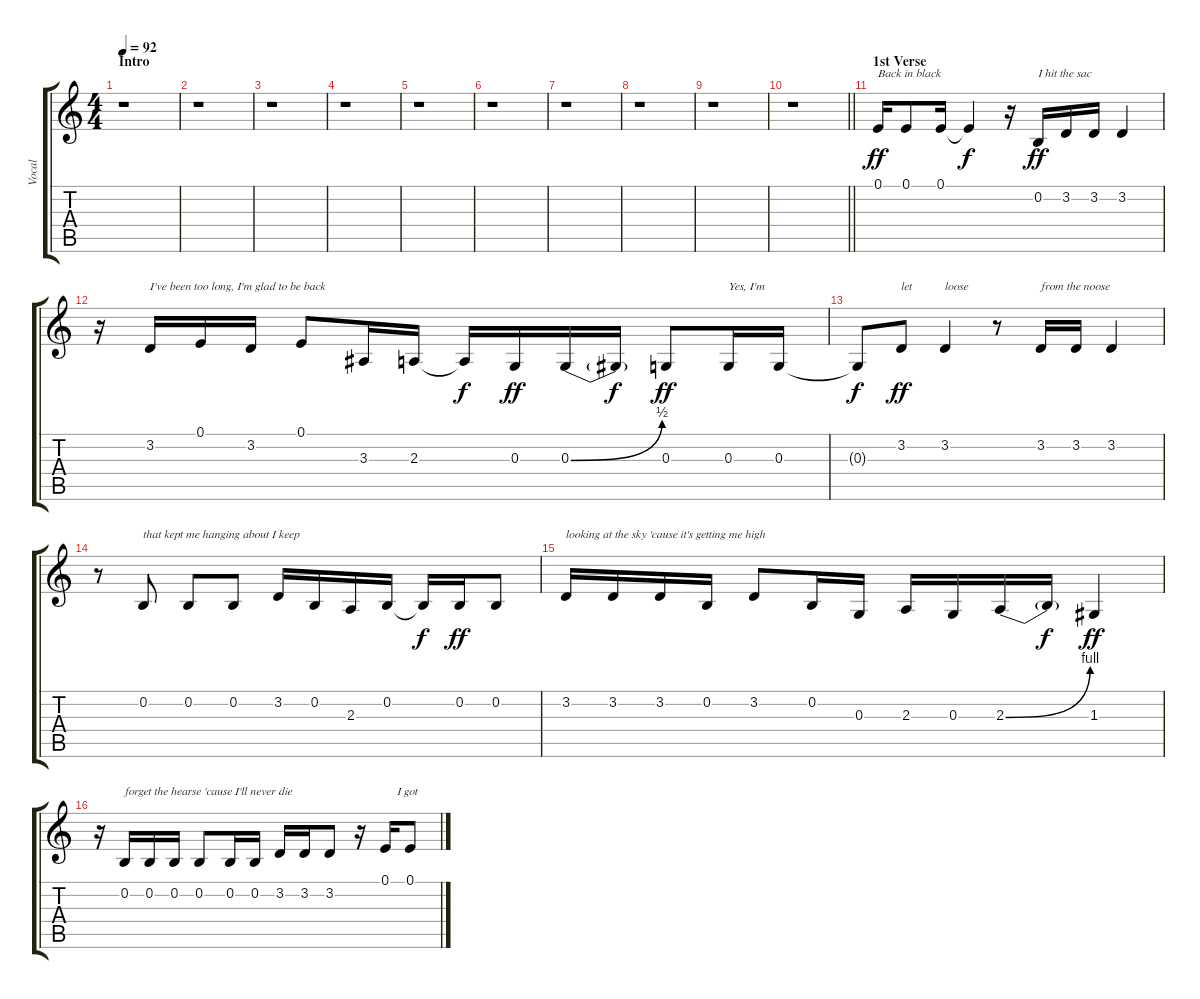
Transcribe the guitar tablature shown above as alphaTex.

\track ("Vocal" "Vocal") {instrument cello}
\staff {score tabs}
\tuning (E4 B3 G3 D3 A2 E2) {hide}
\ts (4 4)
\section ("" "Intro")
\tempo 92
\clef g2
\ks c
r.1{dy ff instrument cello} |
r.1 |
r.1 |
r.1 |
r.1 |
r.1 |
r.1 |
r.1 |
r.1 |
\barLineRight lightlight
r.1 |
\section ("" "1st Verse")
0.1.16{txt "Back in black"} 0.1.8 0.1.16 0.1{t}.4{dy f} r.16 0.2.16{txt "I hit the sac" dy ff} 3.2.16 3.2.16 3.2.4 |
r.16 3.2.16{txt "I've been too long, I'm glad to be back"} 0.1.16 3.2.16 0.1.8 3.3.16 2.3.16 2.3{t}.16{dy f} 0.3.16{dy ff} 0.3{be (bend 0 0 60 2)}.16 0.3{t}.16{dy f} 0.3.8{dy ff} 0.3.16{txt "Yes, I'm"} 0.3.16 |
0.3{t}.8{dy f} 3.2.8{txt "let" dy ff} 3.2.4{txt "loose"} r.8 3.2.16{txt "from the noose"} 3.2.16 3.2.4 |
r.8 0.2.8{txt "that kept me hanging about I keep"} 0.2.8 0.2.8 3.2.16 0.2.16 2.3.16 0.2.16 0.2{t}.16{dy f} 0.2.16{dy ff} 0.2.8 |
3.2.16{txt "looking at the sky 'cause it's getting me high"} 3.2.16 3.2.16 0.2.16 3.2.8 0.2.16 0.3.16 2.3.16 0.3.16 2.3{be (bend 0 0 60 4)}.16 2.3{t}.16{dy f} 1.3.4{dy ff} |
r.16 0.2.16{txt "forget the hearse 'cause I'll never die"} 0.2.16 0.2.16 0.2.8 0.2.16 0.2.16 3.2.16 3.2.16 3.2.8 r.16 0.1.16{txt "    I got"} 0.1.8
